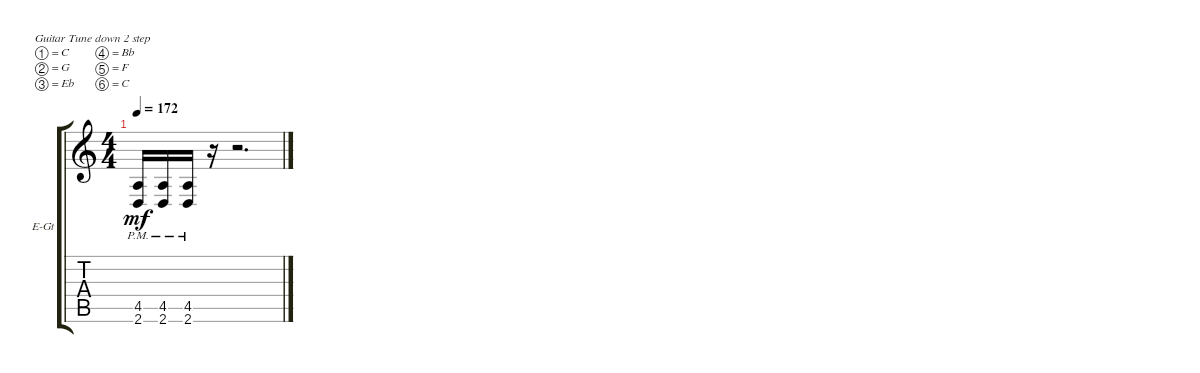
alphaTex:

\bracketExtendMode groupsimilarinstruments
\firstSystemTrackNameOrientation horizontal
\otherSystemsTrackNameOrientation horizontal
\track ("Lead Guitar" "E-Gt") {instrument distortionguitar}
\staff {score tabs}
\tuning (C4 G3 Eb3 Bb2 F2 C2)
\ts (4 4)
\tempo 172
\clef g2
\ks c
(2.6{pm} 4.5{pm}).16{dy mf} (2.6{pm} 4.5{pm}).16 (2.6{pm} 4.5{pm}).16 r.16 r.2{d}
